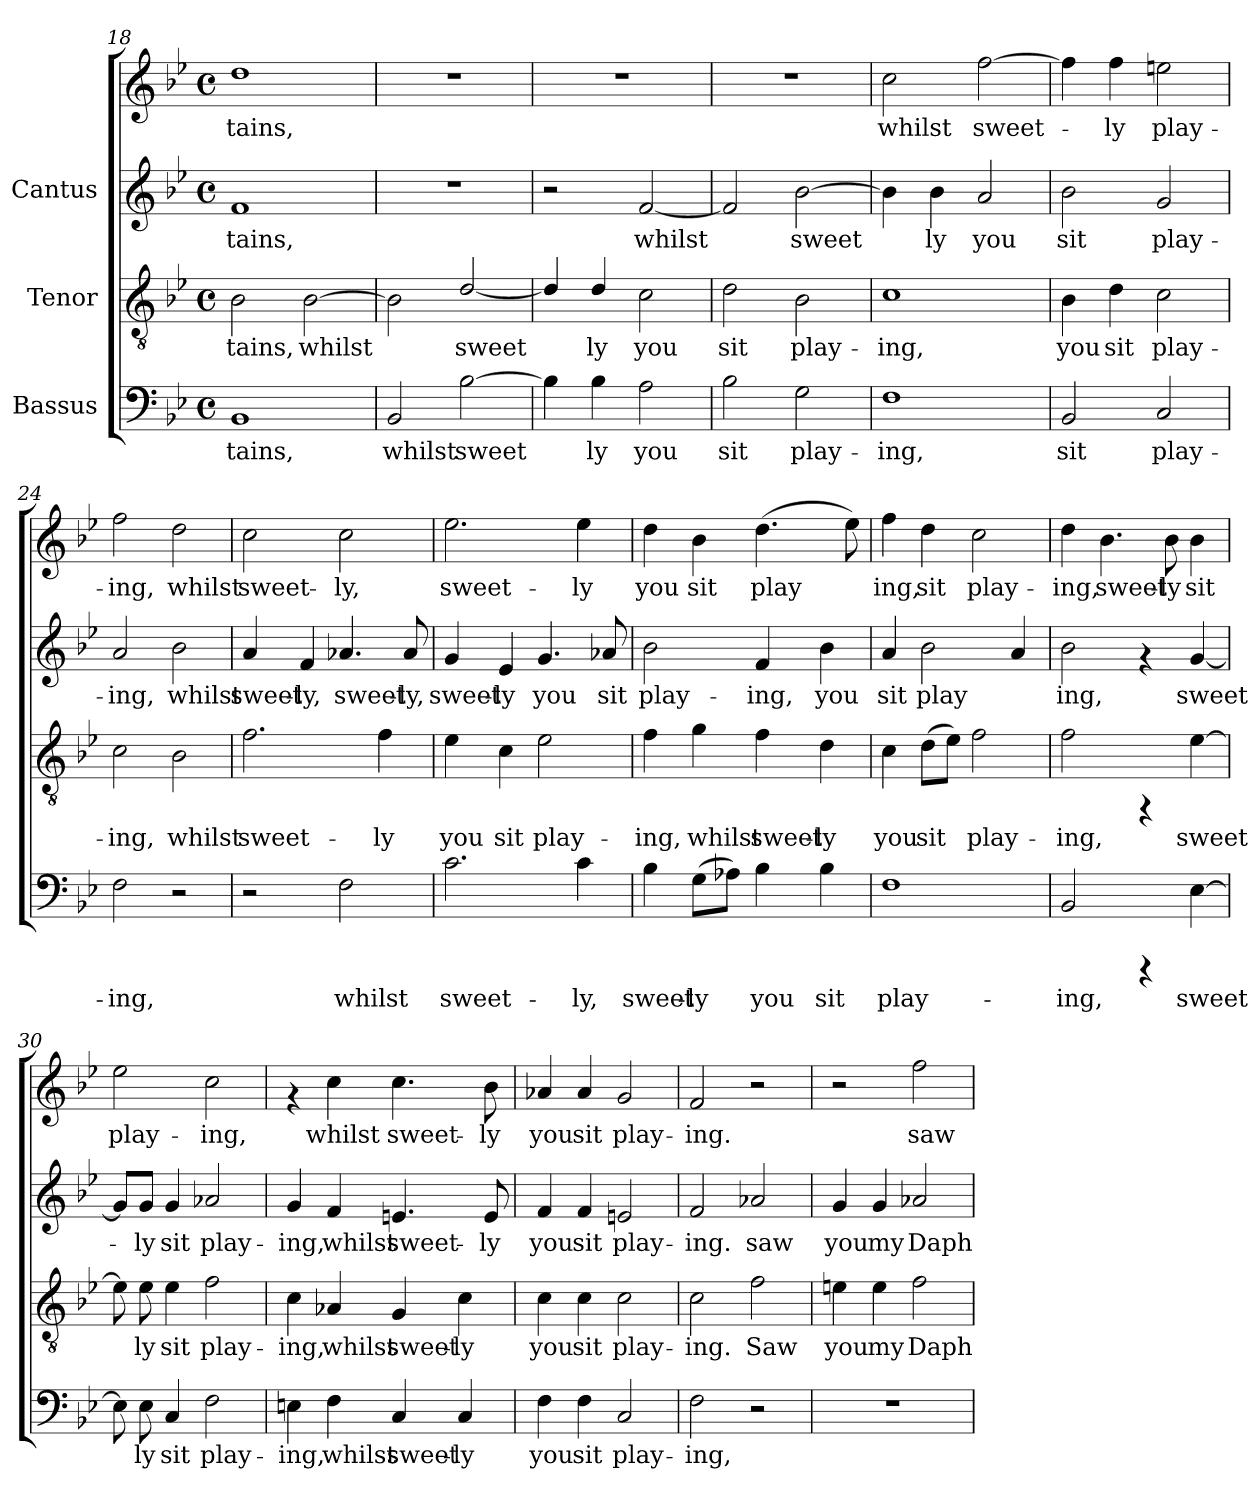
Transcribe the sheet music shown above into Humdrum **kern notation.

**kern	**text	**kern	**text	**kern	**text	**kern	**text
*part3	*part3	*part2	*part2	*part1	*part1	*part1	*part1
*staff4	*staff4	*staff3	*staff3	*staff2	*staff2	*staff1	*staff1
*I"Bassus	*	*I"Tenor	*	*I"Cantus	*	*	*
*clefF4	*	*clefGv2	*	*clefG2	*	*clefG2	*
*k[b-e-]	*	*k[b-e-]	*	*k[b-e-]	*	*k[b-e-]	*
*B-:	*	*B-:	*	*B-:	*	*B-:	*
*M4/4	*	*M4/4	*	*M4/4	*	*M4/4	*
*met(c)	*	*met(c)	*	*met(c)	*	*met(c)	*
=18	=18	=18	=18	=18	=18	=18	=18
!	!LO:LY:b	!	!LO:LY:b	!	!LO:LY:b	!	!LO:LY:b
1BB-	-tains,	2B-\	-tains,	1f	tains,	1dd	-tains,
!	!	!	!LO:LY:b	!	!	!	!
.	.	[>2B-\	whilst	.	.	.	.
=19	=19	=19	=19	=19	=19	=19	=19
!	!LO:LY:b	!	!LO:LY:b	!	!	!	!
2BB-/	whilst	2B-\]	.	1r	.	1r	.
!	!LO:LY:b	!	!LO:LY:b	!	!	!	!
[>2B-\	sweet-	[<2d/	sweet-	.	.	.	.
=20	=20	=20	=20	=20	=20	=20	=20
!	!LO:LY:b	!	!LO:LY:b	!	!	!	!
4B-\]	-	4d/]	-	2r	.	1r	.
!	!LO:LY:b	!	!LO:LY:b	!	!	!	!
4B-\	ly	4d/	ly	.	.	.	.
!	!LO:LY:b	!	!LO:LY:b	!	!LO:LY:b	!	!
2A\	you	2c\	you	[<2f/	whilst	.	.
=21	=21	=21	=21	=21	=21	=21	=21
!	!LO:LY:b	!	!LO:LY:b	!	!LO:LY:b	!	!
2B-\	sit	2d\	sit	2f/]	.	1r	.
!	!LO:LY:b	!	!LO:LY:b	!	!LO:LY:b	!	!
2G\	play-	2B-\	play-	[>2b-\	sweet-	.	.
!!LO:PB:g=z
=22	=22	=22	=22	=22	=22	=22	=22
!	!LO:LY:b	!	!LO:LY:b	!	!LO:LY:b	!	!LO:LY:b
1F	-ing,	1c	-ing,	4b-\]	-	2cc\	-whilst
!	!	!	!	!	!LO:LY:b	!	!
.	.	.	.	4b-\	ly	.	.
!	!	!	!	!	!LO:LY:b	!	!LO:LY:b
.	.	.	.	2a/	you	[>2ff\	sweet-
=23	=23	=23	=23	=23	=23	=23	=23
!	!LO:LY:b	!	!LO:LY:b	!	!LO:LY:b	!	!LO:LY:b
2BB-/	sit	4B-\	you	2b-\	-sit	4ff\]	.
!	!	!	!LO:LY:b	!	!	!	!LO:LY:b
.	.	4d\	sit	.	.	4ff\	ly
!	!LO:LY:b	!	!LO:LY:b	!	!LO:LY:b	!	!LO:LY:b
2C/	play-	2c\	play-	2g/	play-	2een\	play-
=24	=24	=24	=24	=24	=24	=24	=24
!	!LO:LY:b	!	!LO:LY:b	!	!LO:LY:b	!	!LO:LY:b
2F\	-ing,	2c\	-ing,	2a/	ing,	2ff\	-ing,
!	!	!	!LO:LY:b	!	!LO:LY:b	!	!LO:LY:b
2r	.	2B-\	whilst	2b-\	whilst	2dd\	whilst
=25	=25	=25	=25	=25	=25	=25	=25
!	!	!	!LO:LY:b	!	!LO:LY:b	!	!LO:LY:b
2r	.	2.f\	sweet-	4a/	sweet-	2cc\	sweet-
!	!	!	!	!	!LO:LY:b	!	!
.	.	.	.	4f/	-ly,	.	.
!	!LO:LY:b	!	!	!	!LO:LY:b	!	!LO:LY:b
2F\	whilst	.	.	4.a-X/	sweet-	2cc\	-ly,
!	!	!	!LO:LY:b	!	!	!	!
.	.	4f\	-ly	.	.	.	.
!	!	!	!	!	!LO:LY:b	!	!
.	.	.	.	8a-/	-ly,	.	.
=26	=26	=26	=26	=26	=26	=26	=26
!	!LO:LY:b	!	!LO:LY:b	!	!LO:LY:b	!	!LO:LY:b
2.c\	sweet-	4e-\	you	4g/	sweet-	2.ee-\	sweet-
!	!	!	!LO:LY:b	!	!LO:LY:b	!	!
.	.	4c\	sit	4e-/	-ly	.	.
!	!	!	!LO:LY:b	!	!LO:LY:b	!	!
.	.	2e-\	play-	4.g/	you	.	.
!	!LO:LY:b	!	!	!	!	!	!LO:LY:b
4c\	-ly,	.	.	.	.	4ee-\	-ly
!	!	!	!	!	!LO:LY:b	!	!
.	.	.	.	8a-X/	sit	.	.
=27	=27	=27	=27	=27	=27	=27	=27
!	!LO:LY:b	!	!LO:LY:b	!	!LO:LY:b	!	!LO:LY:b
4B-\	sweet-	4f\	-ing,	2b-\	-play-	4dd\	you
!	!LO:LY:b	!	!LO:LY:b	!	!	!	!LO:LY:b
(>8G\L	-ly	4g\	whilst	.	.	4b-\	sit
!	!LO:LY:b	!	!	!	!	!	!
8A-X\J)	.	.	.	.	.	.	.
!	!LO:LY:b	!	!LO:LY:b	!	!LO:LY:b	!	!LO:LY:b
4B-\	you	4f\	sweet-	4f/	-ing,	(>4.dd\	play-
!	!LO:LY:b	!	!LO:LY:b	!	!LO:LY:b	!	!
4B-\	sit	4d\	-ly	4b-\	you	.	.
!	!	!	!	!	!	!	!LO:LY:b
.	.	.	.	.	.	8ee-\)	--
!!LO:LB:g=z
=28	=28	=28	=28	=28	=28	=28	=28
!	!LO:LY:b	!	!LO:LY:b	!	!LO:LY:b	!	!LO:LY:b
1F	play-	4c\	you	4a/	-sit	4ff\	ing,
!	!	!	!LO:LY:b	!	!LO:LY:b	!	!LO:LY:b
.	.	(>8d\L	sit	2b-\	play-	4dd\	sit
!	!	!	!LO:LY:b	!	!	!	!
.	.	8e-\J)	.	.	.	.	.
!	!	!	!LO:LY:b	!	!	!	!LO:LY:b
.	.	2f\	play-	.	.	2cc\	play-
!	!	!	!	!	!LO:LY:b	!	!
.	.	.	.	4a/	--	.	.
=29	=29	=29	=29	=29	=29	=29	=29
!	!LO:LY:b	!	!LO:LY:b	!	!LO:LY:b	!	!LO:LY:b
2BB-/	-ing,	2f\	-ing,	2b-\	ing,	4dd\	-ing,
!	!	!	!	!	!	!	!LO:LY:b
.	.	.	.	.	.	4.b-\	sweet-
4rCCC	.	4rFF	.	4rf	.	.	.
!	!	!	!	!	!	!	!LO:LY:b
.	.	.	.	.	.	8b-\	-ly
!	!LO:LY:b	!	!LO:LY:b	!	!LO:LY:b	!	!LO:LY:b
[>4E-\	sweet-	[>4e-\	sweet-	[<4g/	sweet-	4b-\	sit
=30	=30	=30	=30	=30	=30	=30	=30
!	!LO:LY:b	!	!LO:LY:b	!	!LO:LY:b	!	!LO:LY:b
8E-\]	-	8e-\]	-	8g/L]	.	2ee-\	-play-
!	!LO:LY:b	!	!LO:LY:b	!	!LO:LY:b	!	!
8E-\	ly	8e-\	ly	8g/J	ly	.	.
!	!LO:LY:b	!	!LO:LY:b	!	!LO:LY:b	!	!
4C/	sit	4e-\	sit	4g/	sit	.	.
!	!LO:LY:b	!	!LO:LY:b	!	!LO:LY:b	!	!LO:LY:b
2F\	play-	2f\	play-	2a-X/	play-	2cc\	-ing,
=31	=31	=31	=31	=31	=31	=31	=31
!	!LO:LY:b	!	!LO:LY:b	!	!LO:LY:b	!	!
4En\	-ing,	4c\	-ing,	4g/	ing,	4rf	.
!	!LO:LY:b	!	!LO:LY:b	!	!LO:LY:b	!	!LO:LY:b
4F\	whilst	4A-X/	whilst	4f/	whilst	4cc\	-whilst
!	!LO:LY:b	!	!LO:LY:b	!	!LO:LY:b	!	!LO:LY:b
4C/	sweet-	4G/	sweet-	4.en/	sweet-	4.cc\	sweet-
!	!LO:LY:b	!	!LO:LY:b	!	!	!	!
4C/	-ly	4c\	-ly	.	.	.	.
!	!	!	!	!	!LO:LY:b	!	!LO:LY:b
.	.	.	.	8e/	-ly	8b-\	-ly
=32	=32	=32	=32	=32	=32	=32	=32
!	!LO:LY:b	!	!LO:LY:b	!	!LO:LY:b	!	!LO:LY:b
4F\	you	4c\	you	4f/	-you	4a-X/	you
!	!LO:LY:b	!	!LO:LY:b	!	!LO:LY:b	!	!LO:LY:b
4F\	sit	4c\	sit	4f/	sit	4a-/	sit
!	!LO:LY:b	!	!LO:LY:b	!	!LO:LY:b	!	!LO:LY:b
2C/	play-	2c\	play-	2en/	play-	2g/	play-
!!LO:LB:g=z
=33	=33	=33	=33	=33	=33	=33	=33
!	!LO:LY:b	!	!LO:LY:b	!	!LO:LY:b	!	!LO:LY:b
2F\	-ing,	2c\	-ing.	2f/	ing.	2f/	-ing.
!	!	!	!LO:LY:b	!	!LO:LY:b	!	!
2r	.	2f\	Saw	2a-X/	saw	2r	.
=34	=34	=34	=34	=34	=34	=34	=34
!	!	!	!LO:LY:b	!	!LO:LY:b	!	!
1r	.	4en\	you	4g/	you	2r	.
!	!	!	!LO:LY:b	!	!LO:LY:b	!	!
.	.	4e\	my	4g/	my	.	.
!	!	!	!LO:LY:b	!	!LO:LY:b	!	!LO:LY:b
.	.	2f\	Daph-	2a-X/	Daph-	2ff\	saw
=	=	=	=	=	=	=	=
*-	*-	*-	*-	*-	*-	*-	*-
